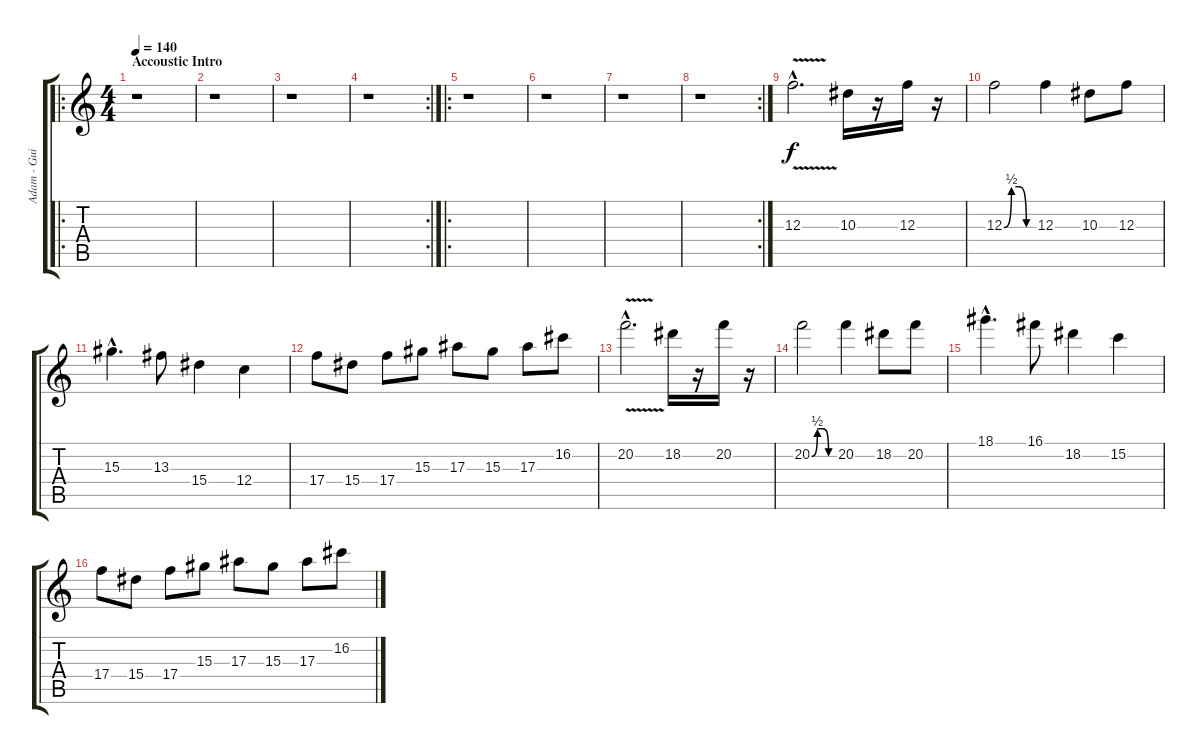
\track ("Adam - Guitar" "Adam - Gui") {instrument distortionguitar}
\staff {score tabs}
\tuning (D4 A3 F3 C3 G2 D2) {hide}
\ro
\ts (4 4)
\section ("" "Accoustic Intro")
\tempo 140
\clef g2
\ks c
r.1{dy f instrument distortionguitar} |
r.1 |
r.1 |
\rc 2
r.1 |
\ro
r.1 |
r.1 |
r.1 |
\rc 2
r.1 |
12.3{v hac}.2{d instrument distortionguitar} 10.3.16 r.16 12.3.16 r.16 |
12.3{be (custom 0 0 15 2 30 2 45 0 60 0)}.2 12.3.4 10.3.8 12.3.8 |
15.3{hac}.4{d} 13.3.8 15.4.4 12.4.4 |
17.4.8 15.4.8 17.4.8 15.3.8 17.3.8 15.3.8 17.3.8 16.2.8 |
20.2{v hac}.2{d instrument distortionguitar} 18.2.16 r.16 20.2.16 r.16 |
20.2{be (custom 0 0 15 2 30 2 45 0 60 0)}.2 20.2.4 18.2.8 20.2.8 |
18.1{hac}.4{d} 16.1.8 18.2.4 15.2.4 |
17.4.8 15.4.8 17.4.8 15.3.8 17.3.8 15.3.8 17.3.8 16.2.8
